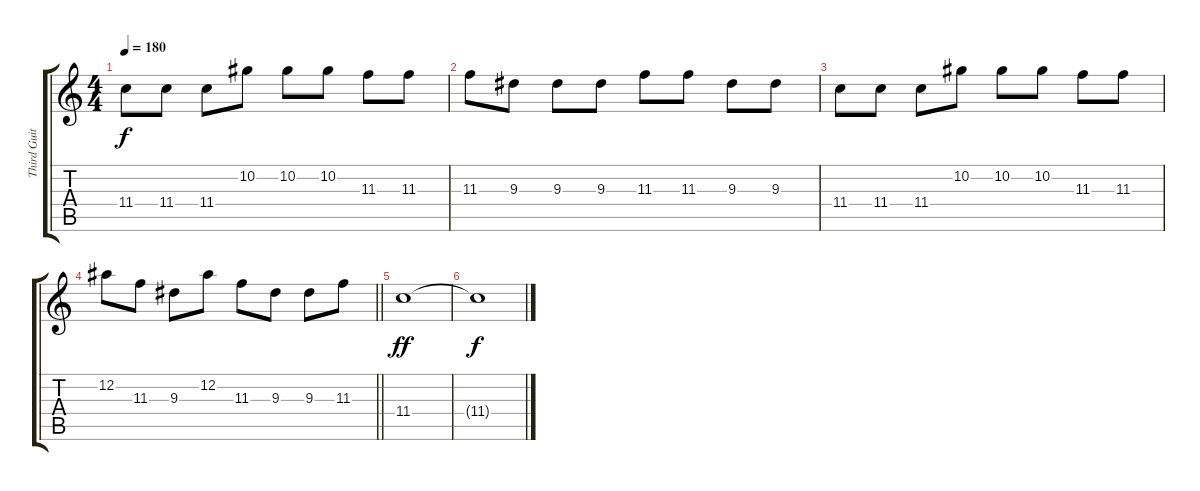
\track ("Third Guitar" "Third Guit") {instrument distortionguitar}
\staff {score tabs}
\tuning (Eb4 Bb3 Gb3 Db3 Ab2 Db2) {hide}
\ts (4 4)
\tempo 180
\clef g2
\ks c
11.4.8{dy f} 11.4.8 11.4.8 10.2.8 10.2.8 10.2.8 11.3.8 11.3.8 |
11.3.8 9.3.8 9.3.8 9.3.8 11.3.8 11.3.8 9.3.8 9.3.8 |
11.4.8 11.4.8 11.4.8 10.2.8 10.2.8 10.2.8 11.3.8 11.3.8 |
\barLineRight lightlight
12.2.8 11.3.8 9.3.8 12.2.8 11.3.8 9.3.8 9.3.8 11.3.8 |
11.4.1{dy ff} |
11.4{t}.1{dy f}
